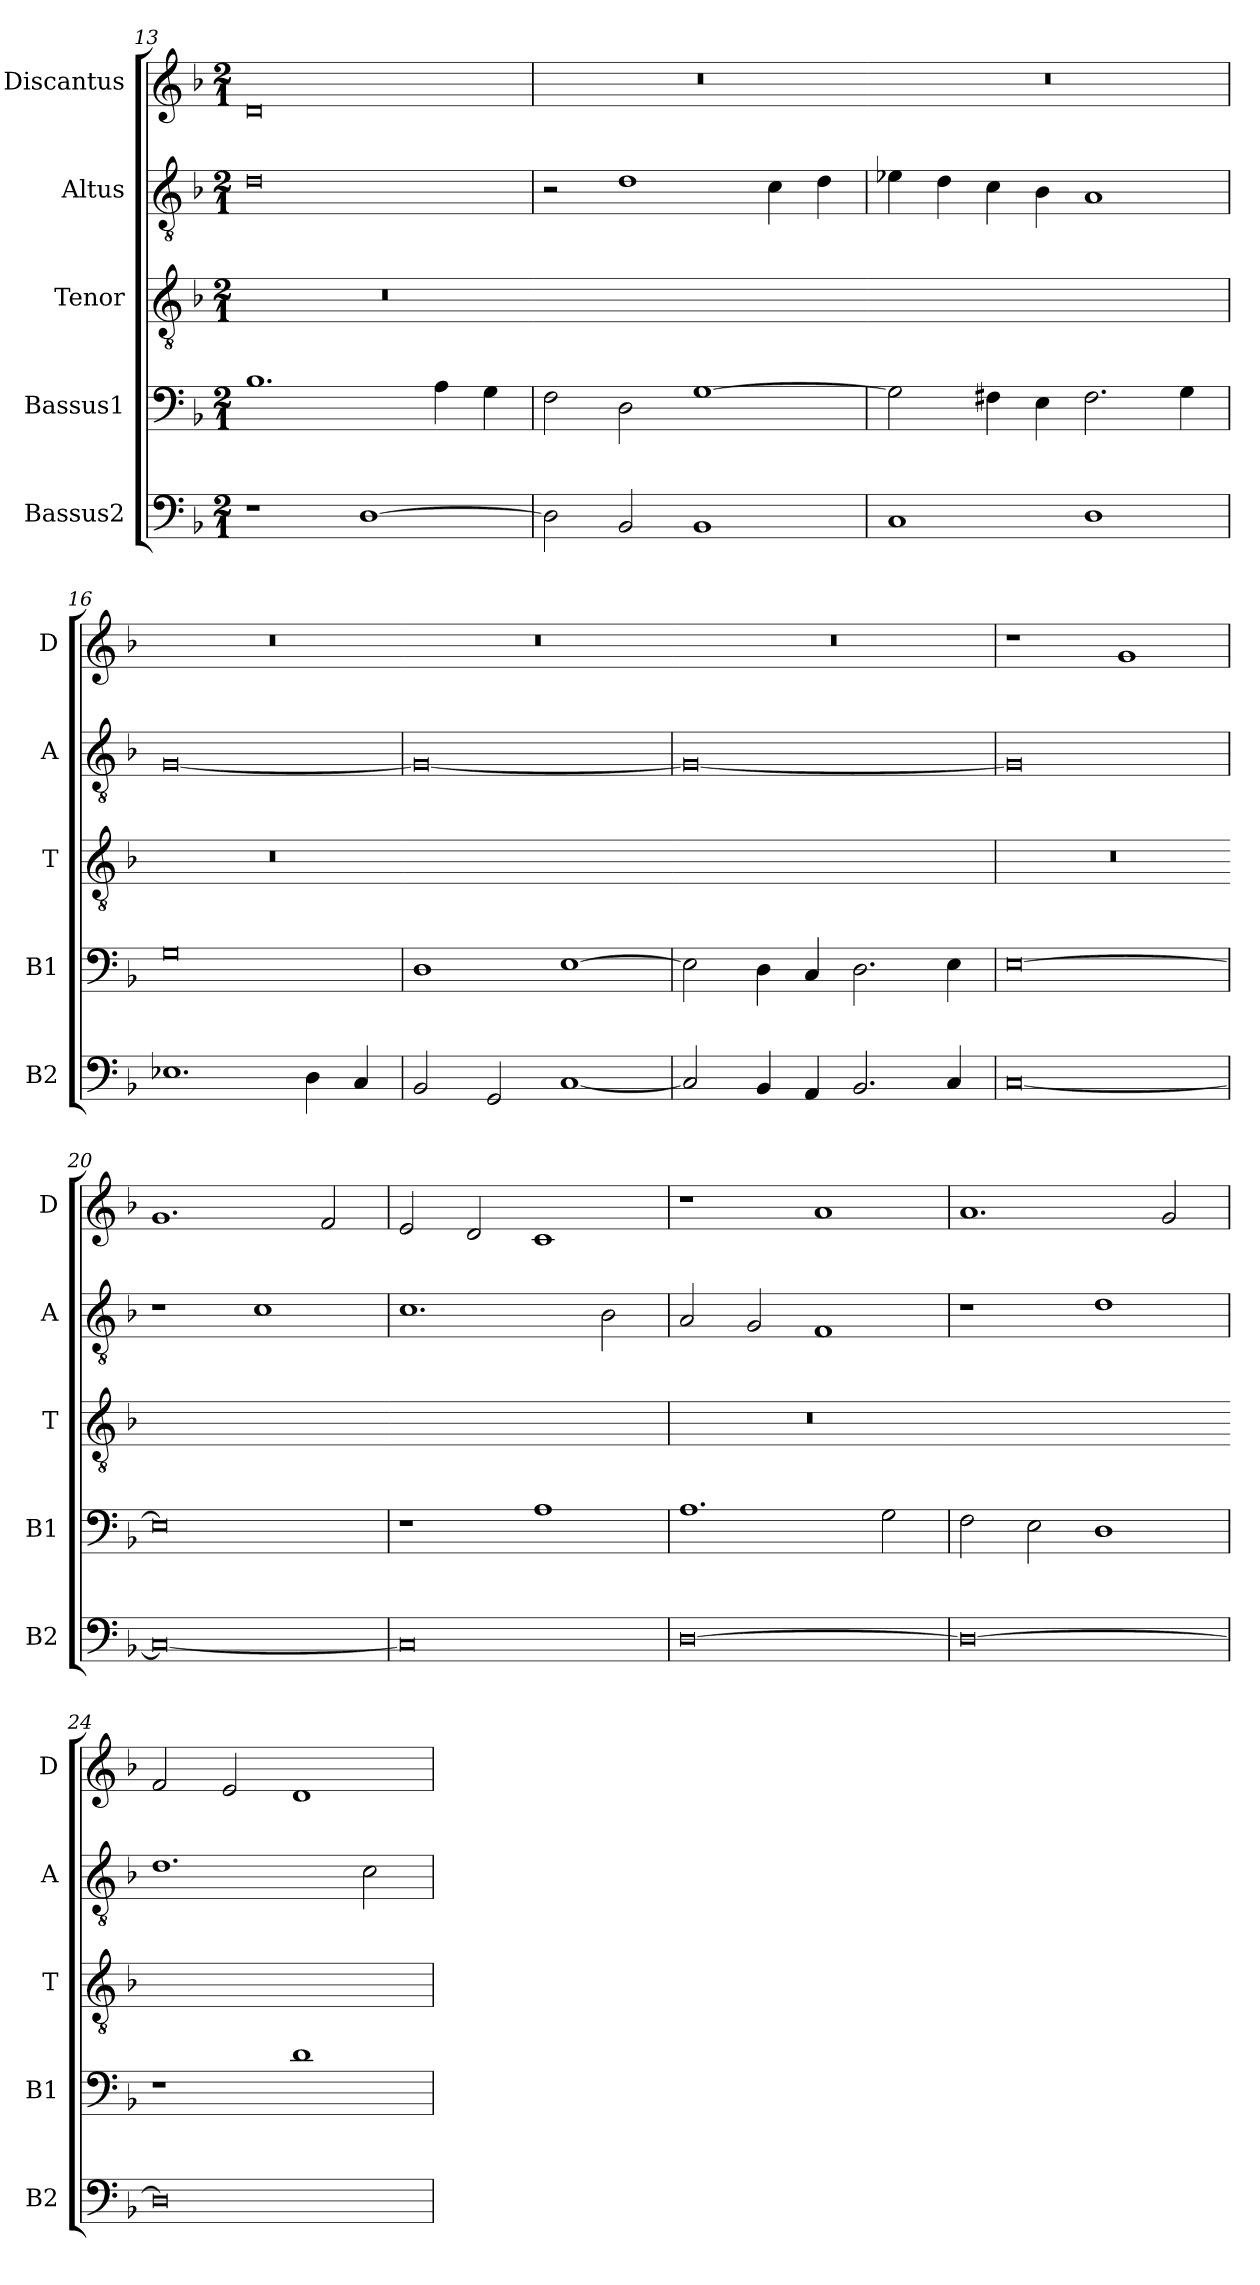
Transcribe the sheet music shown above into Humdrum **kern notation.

**kern	**kern	**kern	**kern	**kern
*part5	*part4	*part3	*part2	*part1
*staff5	*staff4	*staff3	*staff2	*staff1
*I"Bassus2	*I"Bassus1	*I"Tenor	*I"Altus	*I"Discantus
*I'B2	*I'B1	*I'T	*I'A	*I'D
*clefF4	*clefF4	*clefGv2	*clefGv2	*clefG2
*k[b-]	*k[b-]	*k[b-]	*k[b-]	*k[b-]
*M2/1	*M2/1	*M2/1	*M2/1	*M2/1
=13	=13	=13	=13	=13
!	!	!LO:N:vis=1	!	!
1r	1.B-	0r	0d	0d
[1D	.	.	.	.
.	4A\	.	.	.
.	4G\	.	.	.
=14	=14	=14-	=14	=14
!	!	!LO:N:vis=1	!	!
2D\]	2F\	0ryy	2r	0r
2BB-/	2D\	.	1d	.
1BB-	[1G	.	.	.
.	.	.	4c\	.
.	.	.	4d\	.
=15	=15	=15-	=15	=15
!	!	!LO:N:vis=1	!	!
1C	2G\]	0ryy	4e-X\	0r
.	.	.	4d\	.
.	4F#X\	.	4c\	.
.	4E\	.	4B-\	.
1D	2.F#\	.	1A	.
.	4G\	.	.	.
=16	=16	=16	=16	=16
!	!	!LO:N:vis=1	!	!
1.E-X	0G	0r	[0G	0r
4D\	.	.	.	.
4C/	.	.	.	.
=17	=17	=17-	=17	=17
!	!	!LO:N:vis=1	!	!
2BB-/	1D	0ryy	0G_	0r
2GG/	.	.	.	.
[1C	[1E	.	.	.
=18	=18	=18-	=18	=18
!	!	!LO:N:vis=1	!	!
2C/]	2E\]	0ryy	0G_	0r
4BB-/	4D\	.	.	.
4AA/	4C/	.	.	.
2.BB-/	2.D\	.	.	.
4C/	4E\	.	.	.
=19	=19	=19	=19	=19
!	!	!LO:N:vis=1	!	!
[0C	[0E	0r	0G]	1r
.	.	.	.	1g
=20	=20	=20-	=20	=20
!	!	!LO:N:vis=1	!	!
0C_	0E]	0ryy	1r	1.g
.	.	.	1c	.
.	.	.	.	2f/
=21	=21	=21-	=21	=21
!	!	!LO:N:vis=1	!	!
0C]	1r	0ryy	1.c	2e/
.	.	.	.	2d/
.	1A	.	.	1c
.	.	.	2B-\	.
=22	=22	=22	=22	=22
!	!	!LO:N:vis=1	!	!
[0D	1.A	0r	2A/	1r
.	.	.	2G/	.
.	.	.	1F	1a
.	2G\	.	.	.
=23	=23	=23-	=23	=23
!	!	!LO:N:vis=1	!	!
0D_	2F\	0ryy	1r	1.a
.	2E\	.	.	.
.	1D	.	1d	.
.	.	.	.	2g/
=24	=24	=24-	=24	=24
!	!	!LO:N:vis=1	!	!
0D]	1r	0ryy	1.d	2f/
.	.	.	.	2e/
.	1d	.	.	1d
.	.	.	2c\	.
=	=	=	=	=
*-	*-	*-	*-	*-
